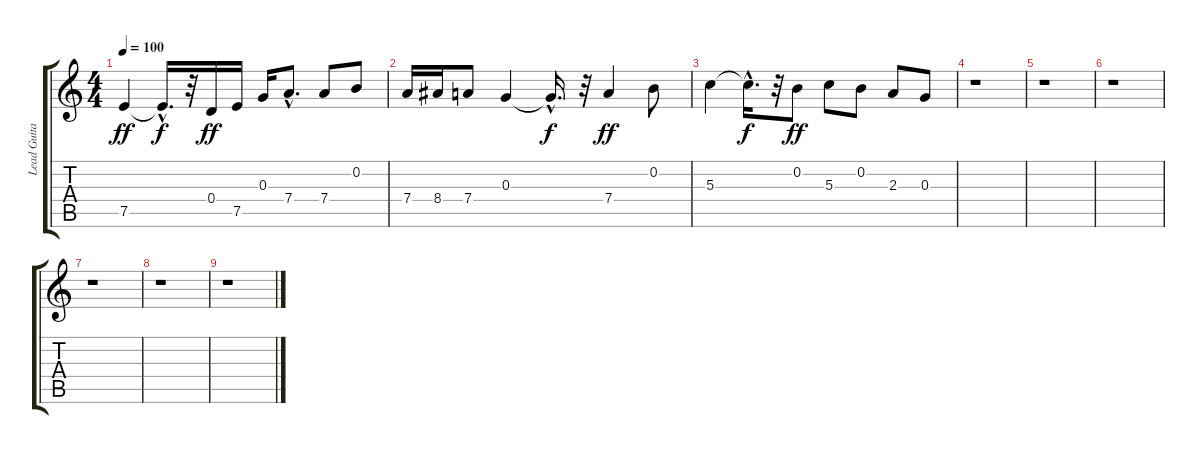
\track ("Lead Guitar" "Lead Guita") {instrument distortionguitar}
\staff {score tabs}
\tuning (E4 B3 G3 D3 A2 E2) {hide}
\ts (4 4)
\tempo 100
\clef g2
\ks c
7.5.4{dy ff} 7.5{hac t}.16{d dy f} r.32 0.4.16{dy ff} 7.5.16 0.3.16 7.4{hac}.8{d} 7.4.8 0.2.8 |
7.4.16 8.4.16 7.4.8 0.3.4 0.3{hac t}.16{d dy f} r.32 7.4.4{dy ff} 0.2.8 |
5.3.4 5.3{hac t}.16{d dy f} r.32 0.2.8{dy ff} 5.3.8 0.2.8 2.3.8 0.3.8 |
r.1 |
r.1 |
r.1 |
r.1 |
r.1 |
r.1
